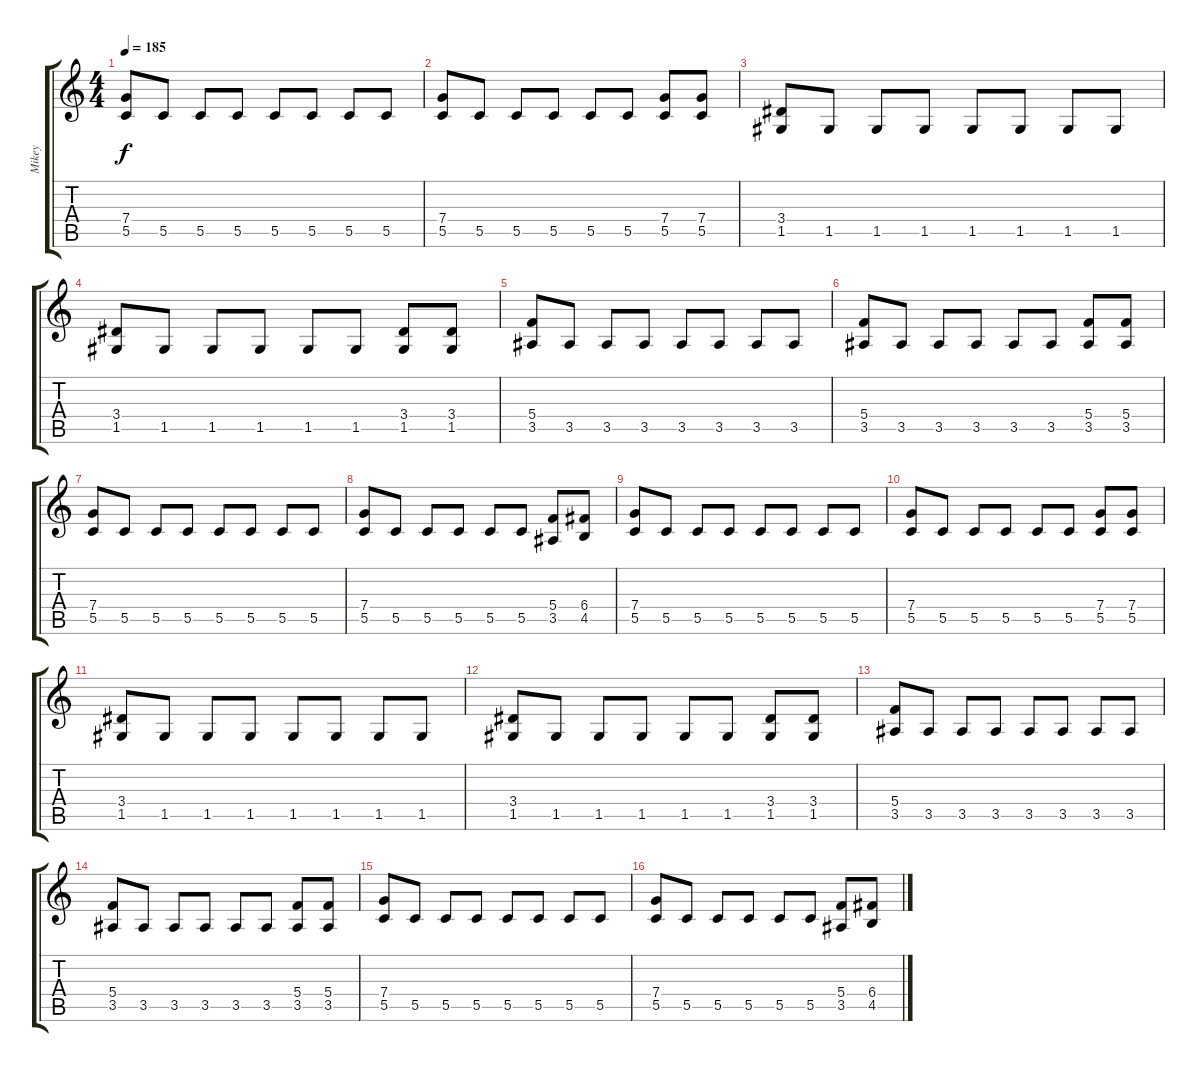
\track ("Mikey" "Mikey") {instrument overdrivenguitar}
\staff {score tabs}
\tuning (D4 A3 F3 C3 G2 C2) {hide}
\ts (4 4)
\tempo 185
\clef g2
\ks c
(7.4 5.5).8{dy f} 5.5.8 5.5.8 5.5.8 5.5.8 5.5.8 5.5.8 5.5.8 |
(7.4 5.5).8 5.5.8 5.5.8 5.5.8 5.5.8 5.5.8 (7.4 5.5).8 (7.4 5.5).8 |
(3.4 1.5).8 1.5.8 1.5.8 1.5.8 1.5.8 1.5.8 1.5.8 1.5.8 |
(3.4 1.5).8 1.5.8 1.5.8 1.5.8 1.5.8 1.5.8 (3.4 1.5).8 (3.4 1.5).8 |
(5.4 3.5).8 3.5.8 3.5.8 3.5.8 3.5.8 3.5.8 3.5.8 3.5.8 |
(5.4 3.5).8 3.5.8 3.5.8 3.5.8 3.5.8 3.5.8 (5.4 3.5).8 (5.4 3.5).8 |
(7.4 5.5).8 5.5.8 5.5.8 5.5.8 5.5.8 5.5.8 5.5.8 5.5.8 |
(7.4 5.5).8 5.5.8 5.5.8 5.5.8 5.5.8 5.5.8 (5.4 3.5).8 (6.4 4.5).8 |
(7.4 5.5).8 5.5.8 5.5.8 5.5.8 5.5.8 5.5.8 5.5.8 5.5.8 |
(7.4 5.5).8 5.5.8 5.5.8 5.5.8 5.5.8 5.5.8 (7.4 5.5).8 (7.4 5.5).8 |
(3.4 1.5).8 1.5.8 1.5.8 1.5.8 1.5.8 1.5.8 1.5.8 1.5.8 |
(3.4 1.5).8 1.5.8 1.5.8 1.5.8 1.5.8 1.5.8 (3.4 1.5).8 (3.4 1.5).8 |
(5.4 3.5).8 3.5.8 3.5.8 3.5.8 3.5.8 3.5.8 3.5.8 3.5.8 |
(5.4 3.5).8 3.5.8 3.5.8 3.5.8 3.5.8 3.5.8 (5.4 3.5).8 (5.4 3.5).8 |
(7.4 5.5).8 5.5.8 5.5.8 5.5.8 5.5.8 5.5.8 5.5.8 5.5.8 |
(7.4 5.5).8 5.5.8 5.5.8 5.5.8 5.5.8 5.5.8 (5.4 3.5).8 (6.4 4.5).8
